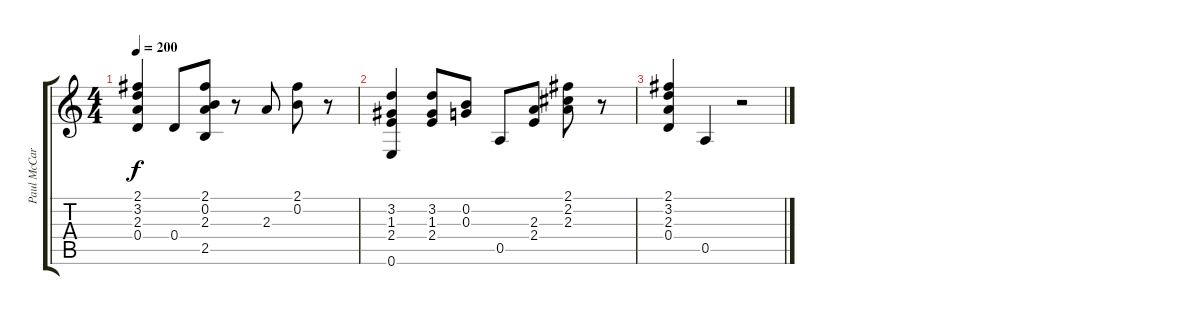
\track ("Paul McCartney (Guitare)" "Paul McCar") {instrument acousticguitarsteel}
\staff {score tabs}
\tuning (E4 B3 G3 D3 A2 E2) {hide}
\ts (4 4)
\tempo 200
\clef g2
\ks c
(2.1 3.2 2.3 0.4).4{dy f} 0.4.8 (2.1 0.2 2.3 2.5).8 r.8 2.3.8 (2.1 0.2).8 r.8 |
(3.2 1.3 2.4 0.6).4 (3.2 1.3 2.4).8 (0.2 0.3).8 0.5.8 (2.3 2.4).8 (2.1 2.2 2.3).8 r.8 |
(2.1 3.2 2.3 0.4).4 0.5.4 r.2
